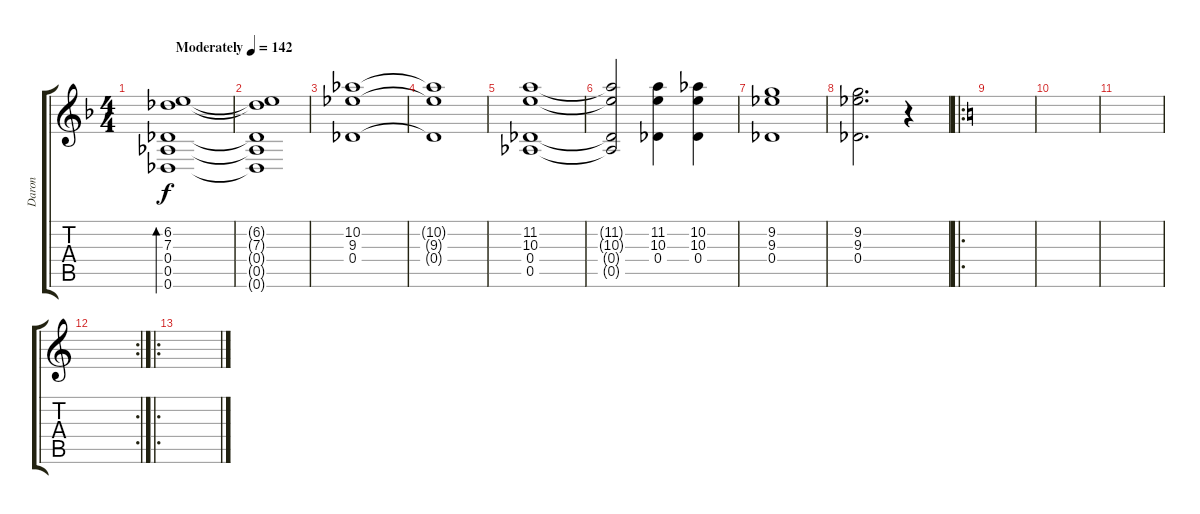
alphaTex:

\track ("Daron" "Daron") {instrument electricguitarjazz}
\staff {score tabs}
\tuning (Eb4 Bb3 Gb3 Db3 Ab2 Db2) {hide}
\ts (4 4)
\tempo (142 "Moderately")
\clef g2
\ks f
(6.2 7.3 0.4 0.5 0.6).1{bd 480 dy f instrument electricguitarjazz} |
(6.2{t} 7.3{t} 0.4{t} 0.5{t} 0.6{t}).1 |
(10.2 9.3 0.4).1 |
(10.2{t} 9.3{t} 0.4{t}).1 |
(11.2 10.3 0.4 0.5).1 |
(11.2{t} 10.3{t} 0.4{t} 0.5{t}).2 (11.2 10.3 0.4).4 (10.2 10.3 0.4).4 |
(9.2 9.3 0.4).1 |
(9.2 9.3 0.4).2{d} r.4 |
\ro
\ks c
|
|
|
\rc 2
|
\ro
